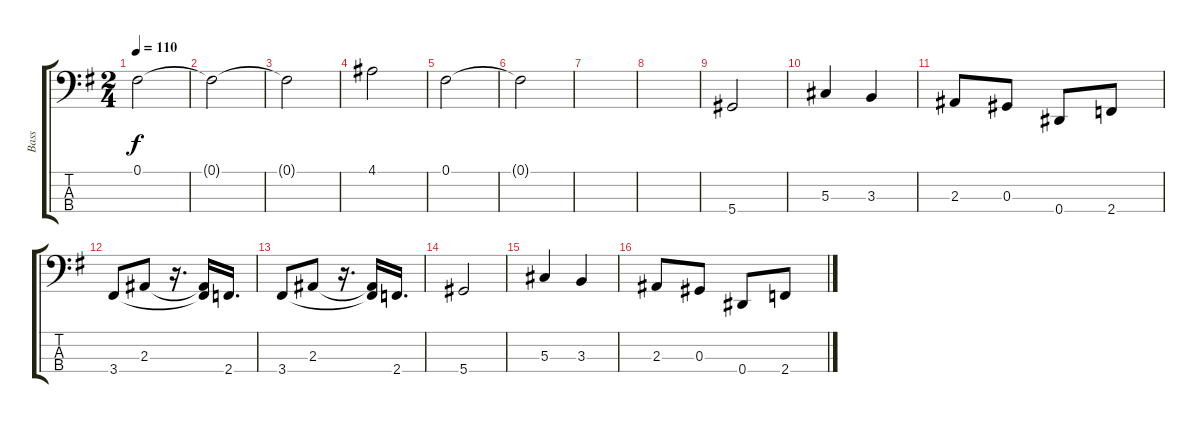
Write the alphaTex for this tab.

\track ("Bass" "Bass") {instrument slapbass2}
\staff {score tabs}
\tuning (Gb2 Db2 Ab1 Eb1) {hide}
\ts (2 4)
\tempo 110
\clef f4
\ks g
0.1{t}.2{dy f} |
0.1{t}.2 |
0.1{t}.2 |
4.1.2 |
0.1.2 |
0.1{t}.2 |
|
|
5.4.2 |
5.3.4 3.3.4 |
2.3.8 0.3.8 0.4.8 2.4.8 |
3.4.8 2.3.8 r.16{d} (2.3{t} 3.4{t}).16 2.4.16{d} |
3.4.8 2.3.8 r.16{d} (2.3{t} 3.4{t}).16 2.4.16{d} |
5.4.2 |
5.3.4 3.3.4 |
2.3.8 0.3.8 0.4.8 2.4.8
